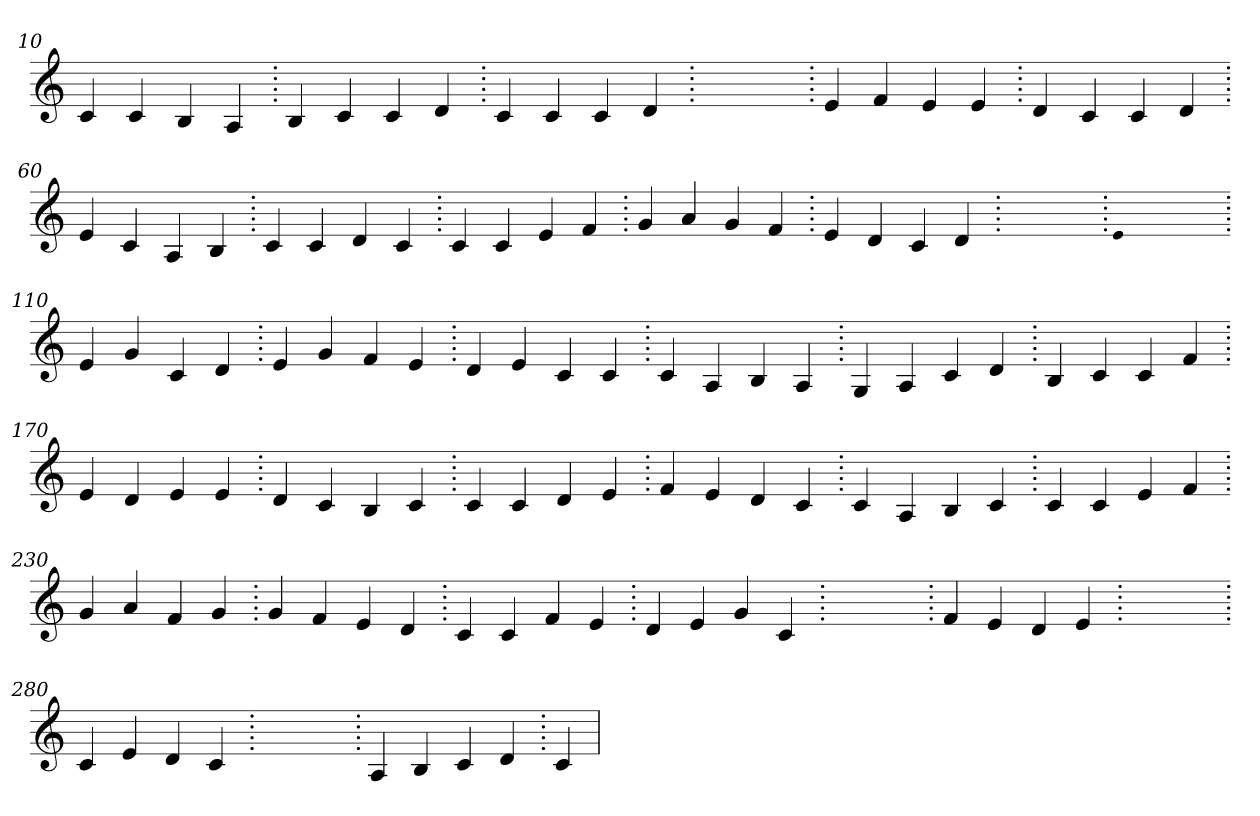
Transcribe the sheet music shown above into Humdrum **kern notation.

**kern
*part1
*staff1
*clefG2
=10.
4c
4c
4B
4A
=20.
4B
4c
4c
4d
=30.
4c
4c
4c
4d
=40.
1ryy
=40.
4e
4f
4e
4e
=50.
4d
4c
4c
4d
=60.
4e
4c
4A
4B
=70.
4c
4c
4d
4c
=80.
4c
4c
4e
4f
=90.
4g
4a
4g
4f
=100.
4e
4d
4c
4d
=110.
1ryy
=110.
qqe
1ryy
=110.
4e
4g
4c
4d
=120.
4e
4g
4f
4e
=130.
4d
4e
4c
4c
=140.
4c
4A
4B
4A
=150.
4G
4A
4c
4d
=160.
4B
4c
4c
4f
=170.
4e
4d
4e
4e
=180.
4d
4c
4B
4c
=190.
4c
4c
4d
4e
=200.
4f
4e
4d
4c
=210.
4c
4A
4B
4c
=220.
4c
4c
4e
4f
=230.
4g
4a
4f
4g
=240.
4g
4f
4e
4d
=250.
4c
4c
4f
4e
=260.
4d
4e
4g
4c
=270.
1ryy
=270.
4f
4e
4d
4e
=280.
1ryy
=280.
4c
4e
4d
4c
=290.
1ryy
=290.
4A
4B
4c
4d
=300.
4c
=
*-
